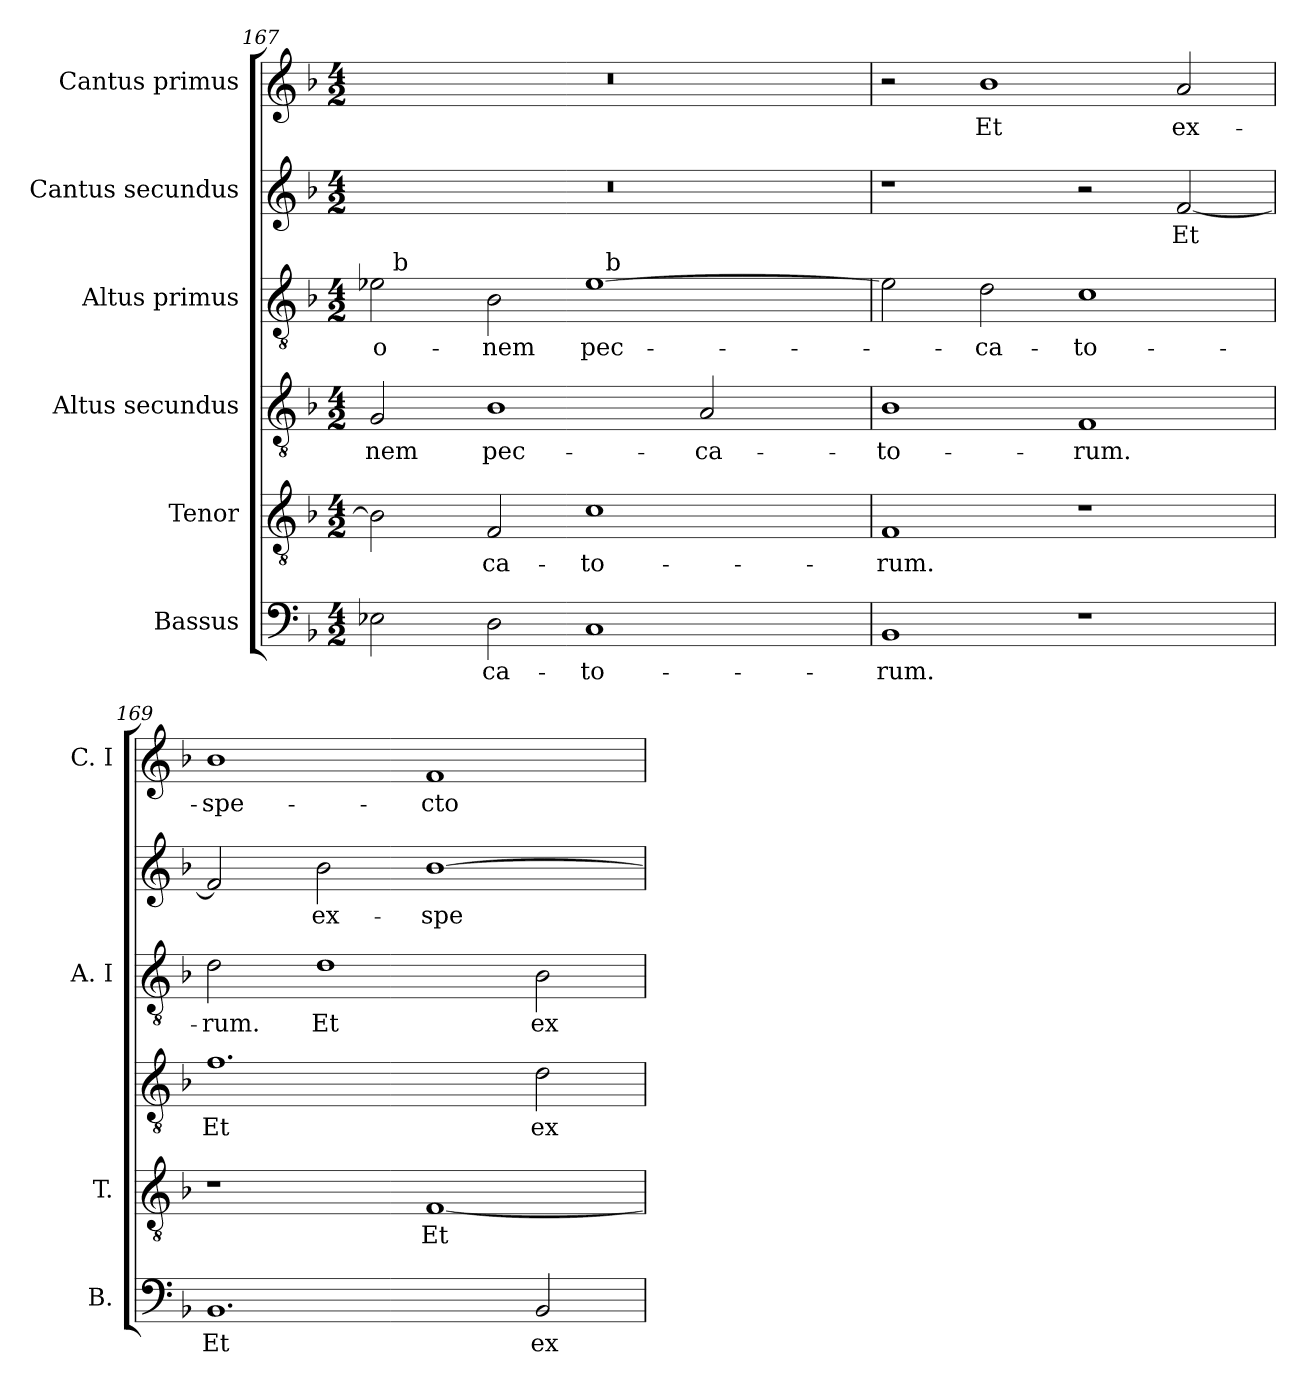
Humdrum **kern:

**kern	**text	**kern	**text	**kern	**text	**kern	**text	**kern	**text	**kern	**text
*part6	*part6	*part5	*part5	*part4	*part4	*part3	*part3	*part2	*part2	*part1	*part1
*staff6	*staff6	*staff5	*staff5	*staff4	*staff4	*staff3	*staff3	*staff2	*staff2	*staff1	*staff1
*I"Bassus	*	*I"Tenor	*	*I"Altus secundus	*	*I"Altus primus	*	*I"Cantus secundus	*	*I"Cantus primus	*
*I'B.	*	*I'T.	*	*	*	*I'A. I	*	*	*	*I'C. I	*
*clefF4	*	*clefGv2	*	*clefGv2	*	*clefGv2	*	*clefG2	*	*clefG2	*
*	*	*ITrd7c12	*	*ITrd7c12	*	*ITrd7c12	*	*	*	*	*
*k[b-]	*	*k[b-]	*	*k[b-]	*	*k[b-]	*	*k[b-]	*	*k[b-]	*
*d:	*	*d:	*	*d:	*	*d:	*	*d:	*	*d:	*
*M4/2	*	*M4/2	*	*M4/2	*	*M4/2	*	*M4/2	*	*M4/2	*
=167	=167	=167	=167	=167	=167	=167	=167	=167	=167	=167	=167
!	!	!	!	!	!LO:LY:b:color=#000000	!	!	!	!	!	!
!	!	!	!	!	!	!	!LO:LY:b:color=#000000	!LO:N:vis=1	!	!LO:N:vis=1	!
*	*	*	*	*	*	*^	*	*	*	*	*
2E-Xi\	.	2BB-i\]	.	2GGi/	-nem	2E-i\	32ryy	-o-	0r	.	0r	.
.	.	.	.	.	.	.	256ryy	.	.	.	.	.
!	!	!	!	!	!	!	!LO:TX:a:t=b	!	!	!	!	!
.	.	.	.	.	.	.	1ryy	.	.	.	.	.
!	!LO:LY:b:color=#000000	!	!	!	!	!	!	!	!	!	!	!
!	!	!	!LO:LY:b:color=#000000	!	!	!	!	!	!	!	!	!
!	!	!	!	!	!LO:LY:b:color=#000000	!	!	!	!	!	!	!
!	!	!	!	!	!	!	!	!LO:LY:b:color=#000000	!	!	!	!
2Di\	-ca-	2FFi/	-ca-	1BB-i	pec-	2BB-i\	.	-nem	.	.	.	.
!	!LO:LY:b:color=#000000	!	!	!	!	!	!	!	!	!	!	!
!	!	!	!LO:LY:b:color=#000000	!	!	!	!	!	!	!	!	!
!	!	!	!	!	!	!	!	!LO:LY:b:color=#000000	!	!	!	!
1Ci	-to-	1Ci	-to-	.	.	[1E-i	.	pec-	.	.	.	.
!	!	!	!	!	!	!	!LO:TX:a:t=b	!	!	!	!	!
.	.	.	.	.	.	.	2ryy	.	.	.	.	.
!	!	!	!	!	!LO:LY:b:color=#000000	!	!	!	!	!	!	!
.	.	.	.	2AAi/	-ca-	.	.	.	.	.	.	.
.	.	.	.	.	.	.	4ryy	.	.	.	.	.
.	.	.	.	.	.	.	8ryy	.	.	.	.	.
.	.	.	.	.	.	.	16ryy	.	.	.	.	.
.	.	.	.	.	.	.	64..ryy	.	.	.	.	.
*	*	*	*	*	*	*v	*v	*	*	*	*	*
!!LO:PB:g=z
=168	=168	=168	=168	=168	=168	=168	=168	=168	=168	=168	=168
*	*	*	*	*	*	*^	*	*	*	*	*
!	!LO:LY:b:color=#000000	!	!	!	!	!	!	!	!	!	!	!
*	*	*	*	*	*	*v	*v	*	*	*	*	*
*	*	*	*	*	*	*^	*	*	*	*	*
!	!	!	!LO:LY:b:color=#000000	!	!	!	!	!	!	!	!	!
*	*	*	*	*	*	*v	*v	*	*	*	*	*
*	*	*	*	*	*	*^	*	*	*	*	*
!	!	!	!	!	!LO:LY:b:color=#000000	!	!	!	!	!	!	!
*	*	*	*	*	*	*v	*v	*	*	*	*	*
1BB-i	-rum.	1FFi	-rum.	1BB-i	-to-	2E-i\]	.	1r	.	2r	.
!	!	!	!	!	!	!	!LO:LY:b:color=#000000	!	!	!	!
!	!	!	!	!	!	!	!	!	!	!	!LO:LY:b:color=#000000
.	.	.	.	.	.	2Di\	-ca-	.	.	1b-i	Et
!	!	!	!	!	!LO:LY:b:color=#000000	!	!	!	!	!	!
!	!	!	!	!	!	!	!LO:LY:b:color=#000000	!	!	!	!
1r	.	1r	.	1FFi	-rum.	1Ci	-to-	2r	.	.	.
!	!	!	!	!	!	!	!	!	!LO:LY:b:color=#000000	!	!
!	!	!	!	!	!	!	!	!	!	!	!LO:LY:b:color=#000000
.	.	.	.	.	.	.	.	[2fi/	Et	2ai/	ex-
=169	=169	=169	=169	=169	=169	=169	=169	=169	=169	=169	=169
!	!LO:LY:b:color=#000000	!	!	!	!	!	!	!	!	!	!
!	!	!	!	!	!LO:LY:b:color=#000000	!	!	!	!	!	!
!	!	!	!	!	!	!	!LO:LY:b:color=#000000	!	!	!	!
!	!	!	!	!	!	!	!	!	!	!	!LO:LY:b:color=#000000
1.BB-i	Et	1r	.	1.Fi	Et	2Di\	-rum.	2fi/]	.	1b-i	-spe-
!	!	!	!	!	!	!	!LO:LY:b:color=#000000	!	!	!	!
!	!	!	!	!	!	!	!	!	!LO:LY:b:color=#000000	!	!
.	.	.	.	.	.	1Di	Et	2b-i\	ex-	.	.
!	!	!	!LO:LY:b:color=#000000	!	!	!	!	!	!	!	!
!	!	!	!	!	!	!	!	!	!LO:LY:b:color=#000000	!	!
!	!	!	!	!	!	!	!	!	!	!	!LO:LY:b:color=#000000
.	.	[1FFi	Et	.	.	.	.	[1b-i	-spe-	1fi	-cto
!	!LO:LY:b:color=#000000	!	!	!	!	!	!	!	!	!	!
!	!	!	!	!	!LO:LY:b:color=#000000	!	!	!	!	!	!
!	!	!	!	!	!	!	!LO:LY:b:color=#000000	!	!	!	!
2BB-i/	ex-	.	.	2Di\	ex-	2BB-i\	ex-	.	.	.	.
=	=	=	=	=	=	=	=	=	=	=	=
*-	*-	*-	*-	*-	*-	*-	*-	*-	*-	*-	*-
